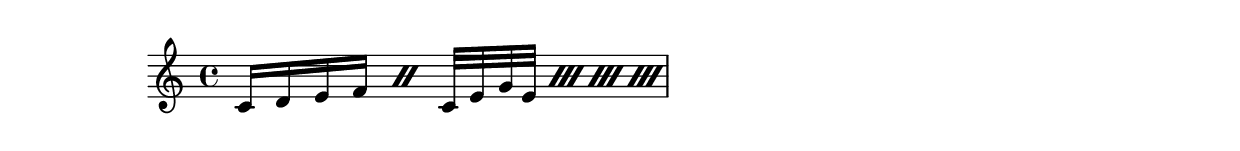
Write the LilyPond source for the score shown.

\version "2.16.0"

\header {
  texidoc = "Beat repeats for patterns containing identical durations
shorter than an eighth note use multiple slashes."
}

\relative c' {
  \repeat percent 2 { c16 d e f }
  \repeat percent 4 { c32 e g e }
}
